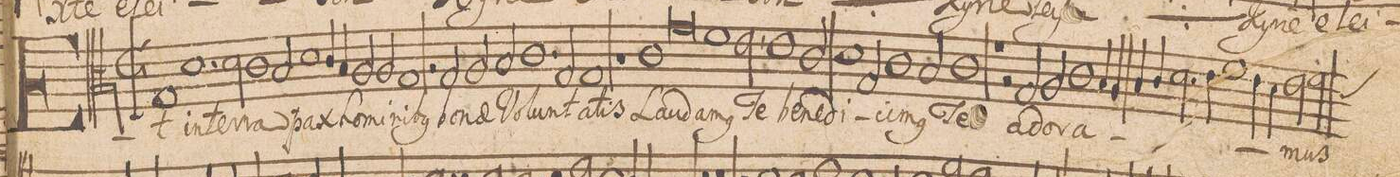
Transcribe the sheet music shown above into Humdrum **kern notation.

**kern	**text
*I"TENOR.	*
*clefC3	*
*k[]	*
*met(C|)	*
*M2/1	*
1G	Et
1.d	in
=2-	=2-
*2\right	*
2d\	ter-
1c	-ra
=3-	=3-
2B/	pax
1d	ho-
4c/	.
4B/	.
=4-	=4-
2A/	-mi-
2A/	-ni-
1G	-b(us)
=5-	=5-
2r	.
2G/	bo-
2A/	-nae
2B/	Vo-
=6-	=6-
1.c	-lun-
2G/	-ta-
=7-	=7-
1G	-tis
1r	.
=8-	=8-
1c	Lau-
0g	-da-
=9-	=9-
1f	-m(us)
=10-	=10-
2e,\	Te
1e	be-
2c/	-ne-
=11-	=11-
1d	-di-
2G/	.
1c	ci-
=12-	=12-
2B/	-m(us)
1c	Te
=13-	=13-
1r	.
2r	.
2G/	a-
=14-	=14-
2A/	-do-
1c	-ra-
4B/	.
4A/	.
=15-	=15-
4B/	.
4c/	.
2.d\	.
4e\	.
1f\	.
=16-	=16-
4e\	.
4d\	.
2e\	.
2f\	-mus
*custos:d	*
=17-	=17-
*-	*-
